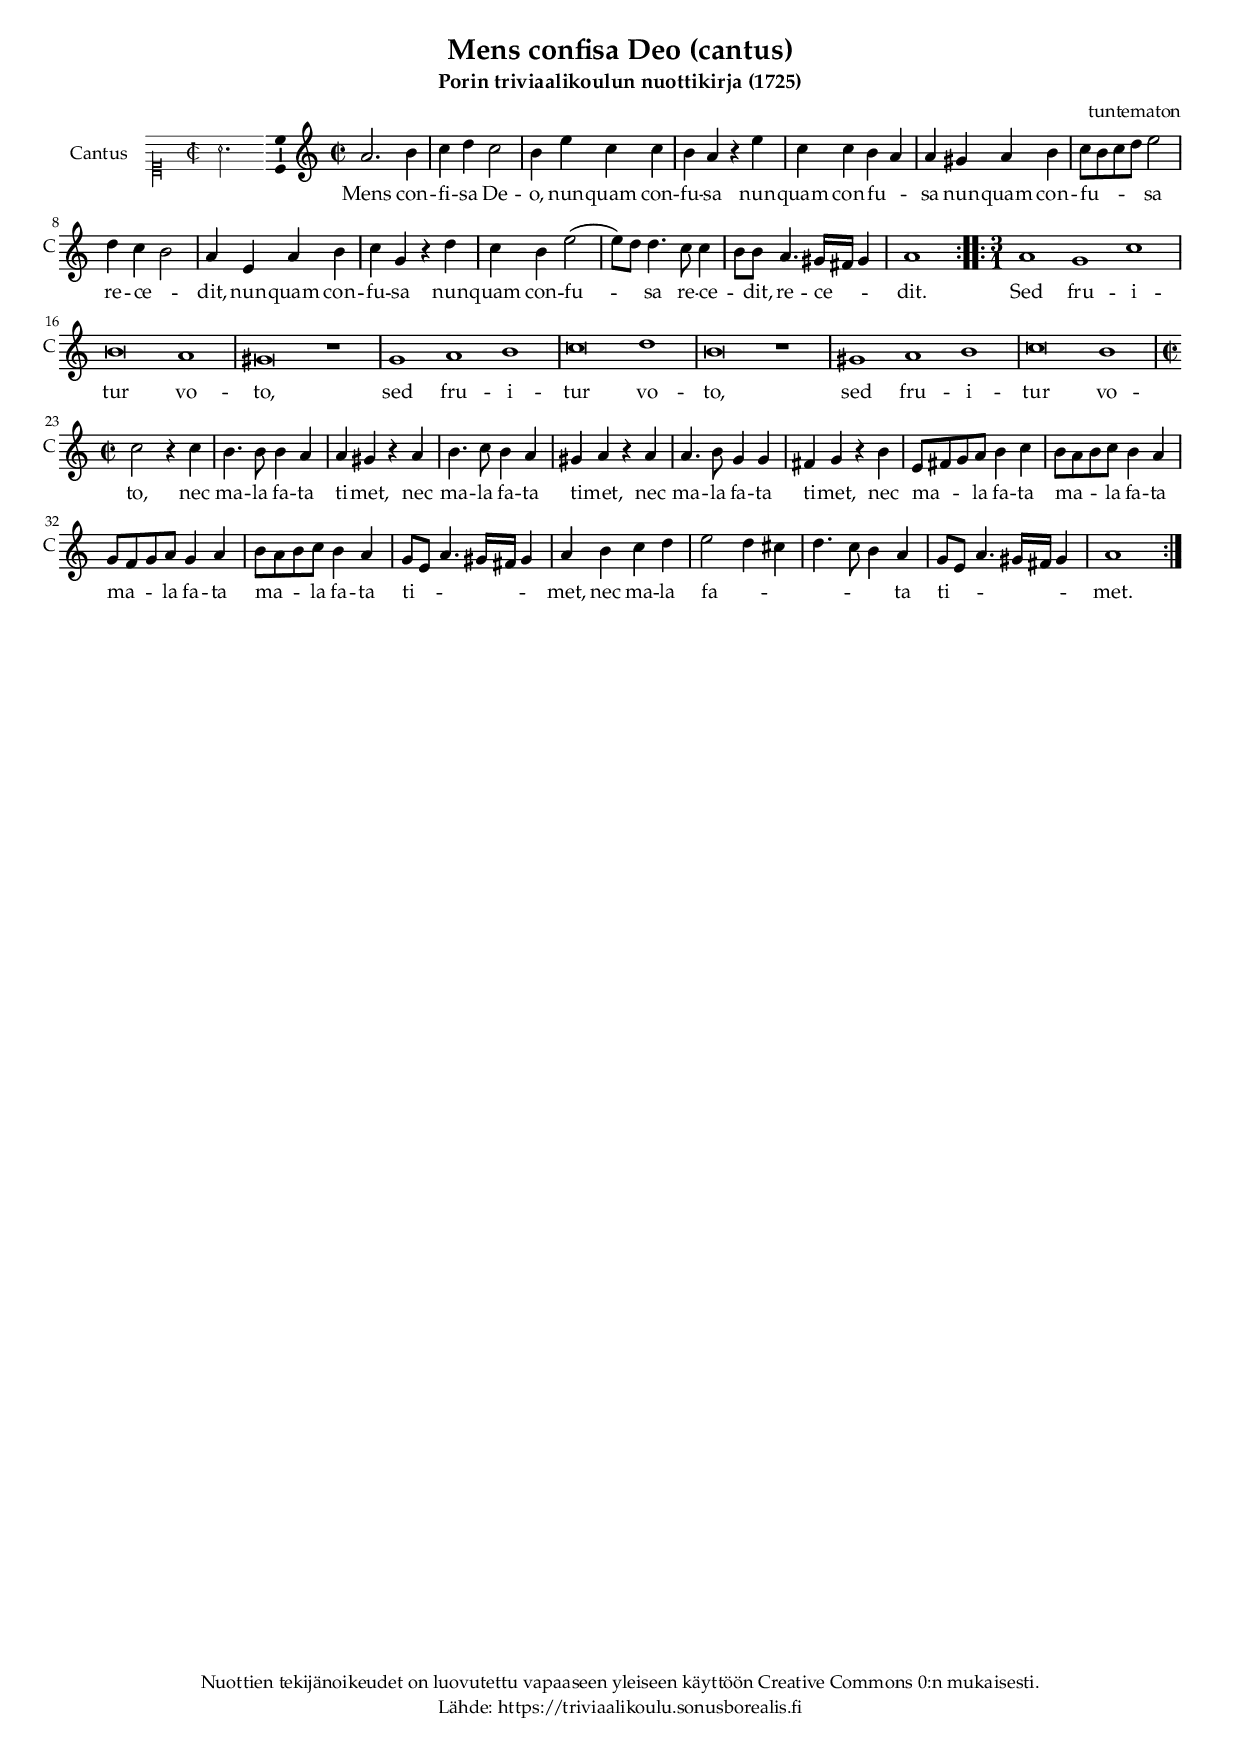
\version "2.20.0"
\include "suomi.ly"

#(set-global-staff-size 16)

globalkey = {
	\key c \major
}

globaltime = {
	\time 2/2
}

globaltempo = {
	\tempo 4 = 100
}

global = {
%  \numericTimeSignature
  \globaltime
%	\set Timing.measureLength = #(ly:make-moment 4/2)
%  \autoBeamOff
  \globalkey
  \set Staff.midiInstrument = #"voice oohs"
}


SopranoMusic = \relative c'' {
	\set Staff.instrumentName = #"Cantus"
	\set Staff.shortInstrumentName = "C"

	\incipit { \clef "mensural-c1" \globalkey \globaltime a'2. }

  \repeat volta 2 {
		a2. h4 | c d c2 | h4 e c c | h a r e' | c c h a |
		a gis a h | c8 h c d e2 | d4 c h2 | a4 e a h | c g r d' |
		c h e2( | e8) d d4. c8 c4 | h8 h a4. gis16 fis gis4 | a1 |
	}
% p2
	\repeat volta 2 {
		\time 3/1 a1 g c | h\breve a1 | gis\breve r1 | g a h | c\breve d1 | h\breve r1 |
		gis a h | c\breve h1 |
		\time 2/2 c2 r4 c | h4. h8 h4 a | a gis r a |
		h4. c8 h4 a | gis a r a | a4. h8 g4 g | fis g r h | e,8 fis g a h4 c |
% p3
		h8 a h c h4 a | g8 f g a g4 a | h8 a h c h4 a | g8 e a4. gis16 fis16 gis4 |
		a h c d | e2 d4 cis | d4. c8 h4 a | g8 e a4. gis16 fis gis4 | a1
	}
}

stanzaOneLyrics = \lyricmode {
	Mens con -- fi -- sa De -- o,
  nun -- quam con -- fu -- sa 
  nun -- quam con -- fu -- _ sa 
  nun -- quam con -- fu -- _ _ _ sa 
  re -- ce -- _ dit,
  nun -- quam con -- fu -- sa 
  nun -- quam con -- fu -- _ sa 
  re -- ce -- _ dit,
  re -- ce -- _ _ dit.
  Sed fru -- i -- tur vo -- to,
  sed fru -- i -- tur vo -- to,
  sed fru -- i -- tur vo -- to,
  nec ma -- la fa -- ta ti -- met,
  nec ma -- la fa -- ta ti -- met,
  nec ma -- la fa -- ta ti -- met,
  nec ma -- _ _ la fa -- ta
  ma -- _ _ la fa -- ta
  ma -- _ _ la fa -- ta
  ma -- _ _ la fa -- ta
  ti -- _ _ _ _ _ met,
  nec ma -- la fa -- _ _ _ _ _ ta
  ti -- _ _ _ _ _ met.
}

AltoMusic = \relative c' {
	\set Staff.instrumentName = #"Altus"
	\set Staff.shortInstrumentName = "A"

	\incipit { \clef "mensural-c3" \globalkey \globaltime e'2. }

  \repeat volta 2 {
		e2. g4 | a a gis2 | gis4 gis a e | e e r gis | a e e e |
		f e fis e | c2 g'( | g4) e e2 | cis2. e4 | e2 r4 g |
		g1 | g2 r4 e | e c8 d e2 | e1
	}
}

stanzaOneLyricsAlto = \lyricmode {
	Mens con -- fi -- sa De -- o,
  nun -- quam con -- fu -- sa 
  nun -- quam con -- fu -- _ sa 
  nun -- quam con -- fu -- sa 
  re -- ce -- dit,
  nun -- quam con -- fu -- sa 
  re -- ce -- _ _ _ dit.
  Sed fru -- i -- tur vo -- to,
  sed fru -- i -- tur vo -- to,
  sed fru -- i -- tur vo -- to,
  nec ma -- la fa -- ta ti -- met,
  nec ma -- la fa -- ta ti -- met,
  nec ma -- la fa -- ta ti -- met,
  nec ma -- _ _ la fa -- ta
  ma -- _ _ la fa -- ta
  ma -- _ _ la fa -- ta
  ma -- _ _ la fa -- ta
  ti -- _ _ _ _ _ met,
  nec ma -- la fa -- _ _ _ _ _ ta
  ti -- _ _ _ _ _ met.
}


TenoreMusic = \relative c' {
	\set Staff.instrumentName = #"Tenor"
	\set Staff.shortInstrumentName = "T"

	\incipit { \clef "mensural-c4" \globalkey \globaltime cis'2. }

	\clef "treble_8"
	cis2. d4 | f f e2 | e2
%  \time 4/2
%  \once \override Staff.TimeSignature.break-visibility = ##(#t #f #t)
%  g\breve\fermata
}

BassMusic = \relative c' {
	\set Staff.instrumentName = #"Bassus"
	\set Staff.shortInstrumentName = "B"

	\incipit { \clef "mensural-f" \globalkey \globaltime a2. }

	\clef bass
	a2. g4 | f d e2 | e2 
%  \time 4/2
%  \once \override Staff.TimeSignature.break-visibility = ##(#t #f #t)
%  g,\breve\fermata
}

\include "mens-confisa-deo.header.ily"

\header {
  title = "Mens confisa Deo (cantus)"
}

\score {
  \new ChoirStaff <<
    \new Staff <<
      \new Voice = "Soprano" {
		    \global
        \SopranoMusic
      }
     \new Lyrics \lyricsto "Soprano" {
       \stanzaOneLyrics
     }
    >>
  >>
  \midi {
    \globaltempo
  }
  \layout {
    \context {
      \Voice
      \consists "Ambitus_engraver"
    }
    indent = 3.5\cm
    incipit-width = 2\cm
    \context {
     \Staff \RemoveEmptyStaves
   }
    \context {
     \Score
     \override VerticalAxisGroup.remove-first = ##t
    }
  }
}
